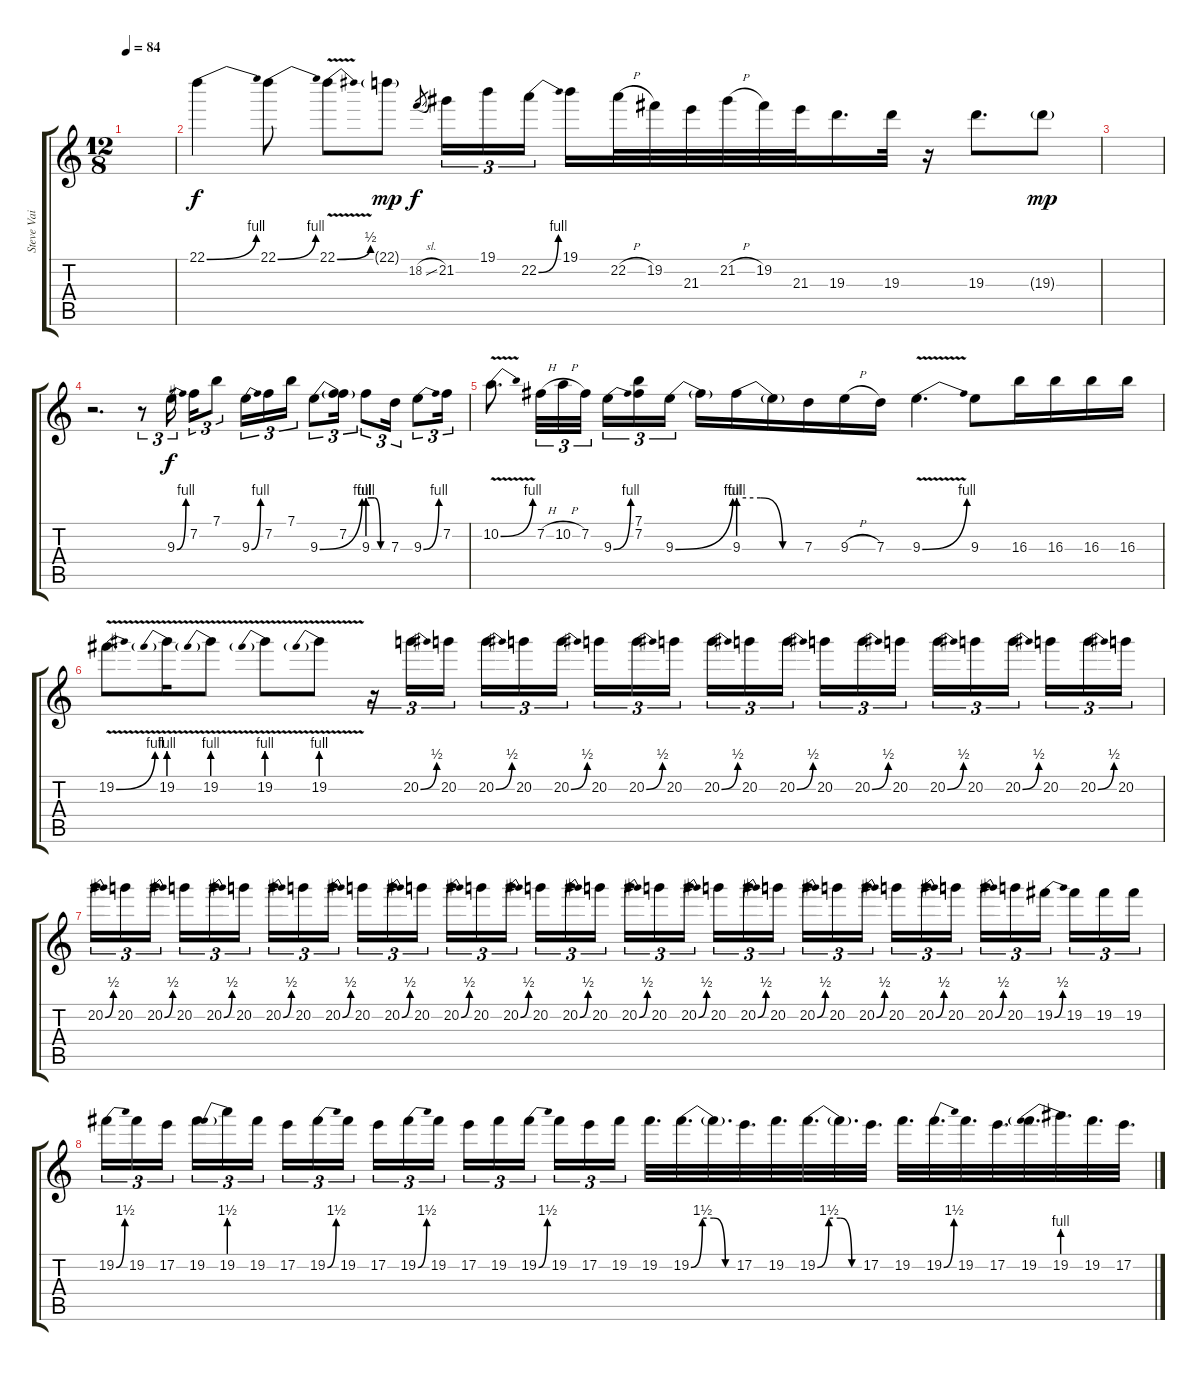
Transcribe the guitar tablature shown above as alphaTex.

\track ("Steve Vai" "Steve Vai") {instrument distortionguitar}
\staff {score tabs}
\tuning (E4 B3 G3 D3 A2 E2) {hide}
\ts (12 8)
\tempo 84
\clef g2
\ks c
|
22.1{be (bend 0 0 60 4)}.4{dy f} 22.1{be (bend 0 0 60 4)}.8 22.1{be (bend 0 0 60 2) v}.8 22.1{g}.8{dy mp} 18.2{sl}.8{gr dy f} 21.2.16{tu (3 2)} 19.1.16{tu (3 2)} 22.2{be (bend 0 0 60 4)}.16{tu (3 2)} 19.1.16 22.2{h}.32 19.2.32 21.3.32 21.2{h}.32 19.2.32 21.3.32 19.3.16{d} 19.3.32 r.16 19.3.8{d} 19.3{g}.8{dy mp} |
|
r.2{d} r.8{tu (3 2)} 9.3{be (bend 0 0 60 4)}.16{tu (3 2) dy f} 7.2.16{tu (3 2)} 7.1.8{tu (3 2)} 9.3{be (bend 0 0 60 4)}.16{tu (3 2)} 7.2.16{tu (3 2)} 7.1.16{tu (3 2)} 9.3{be (bend 0 0 60 4)}.8{tu (3 2)} (7.2 9.3{t}).16{tu (3 2)} 9.3{be (custom 0 4 20 4 40 0 60 0)}.8{tu (3 2)} 7.3.16{tu (3 2)} 9.3{be (bend 0 0 60 4)}.8{tu (3 2)} 7.2.16{tu (3 2)} |
10.2{be (bend 0 0 60 4) v}.8{d} 7.2{h}.32{tu (3 2)} 10.2{h}.32{tu (3 2)} 7.2.32{tu (3 2)} 9.3{be (bend 0 0 60 4)}.16{tu (3 2)} (7.1 7.2).16{tu (3 2)} 9.3{be (bend 0 0 60 4)}.16{tu (3 2)} 9.3{t}.16 9.3{be (custom 0 4 20 4 40 0 60 0)}.16 9.3{t}.16 7.3.16 9.3{h}.16 7.3.16 9.3{be (bend 0 0 60 4) v}.4{d} 9.3.8 16.3.16 16.3.16 16.3.16 16.3.16 |
19.2{be (bend 0 0 60 4) v}.8{d} 19.2{be (prebend 0 4 60 4) v}.16 19.2{be (prebend 0 4 60 4) v}.8 19.2{be (prebend 0 4 60 4) v}.8 19.2{be (prebend 0 4 60 4) v}.8 r.16{tu (3 2)} 20.2{be (bend 0 0 60 2)}.16{tu (3 2)} 20.2.16{tu (3 2)} 20.2{be (bend 0 0 60 2)}.16{tu (3 2)} 20.2.16{tu (3 2)} 20.2{be (bend 0 0 60 2)}.16{tu (3 2)} 20.2.16{tu (3 2)} 20.2{be (bend 0 0 60 2)}.16{tu (3 2)} 20.2.16{tu (3 2)} 20.2{be (bend 0 0 60 2)}.16{tu (3 2)} 20.2.16{tu (3 2)} 20.2{be (bend 0 0 60 2)}.16{tu (3 2)} 20.2.16{tu (3 2)} 20.2{be (bend 0 0 60 2)}.16{tu (3 2)} 20.2.16{tu (3 2)} 20.2{be (bend 0 0 60 2)}.16{tu (3 2)} 20.2.16{tu (3 2)} 20.2{be (bend 0 0 60 2)}.16{tu (3 2)} 20.2.16{tu (3 2)} 20.2{be (bend 0 0 60 2)}.16{tu (3 2)} 20.2.16{tu (3 2)} |
20.2{be (bend 0 0 60 2)}.16{tu (3 2)} 20.2.16{tu (3 2)} 20.2{be (bend 0 0 60 2)}.16{tu (3 2)} 20.2.16{tu (3 2)} 20.2{be (bend 0 0 60 2)}.16{tu (3 2)} 20.2.16{tu (3 2)} 20.2{be (bend 0 0 60 2)}.16{tu (3 2)} 20.2.16{tu (3 2)} 20.2{be (bend 0 0 60 2)}.16{tu (3 2)} 20.2.16{tu (3 2)} 20.2{be (bend 0 0 60 2)}.16{tu (3 2)} 20.2.16{tu (3 2)} 20.2{be (bend 0 0 60 2)}.16{tu (3 2)} 20.2.16{tu (3 2)} 20.2{be (bend 0 0 60 2)}.16{tu (3 2)} 20.2.16{tu (3 2)} 20.2{be (bend 0 0 60 2)}.16{tu (3 2)} 20.2.16{tu (3 2)} 20.2{be (bend 0 0 60 2)}.16{tu (3 2)} 20.2.16{tu (3 2)} 20.2{be (bend 0 0 60 2)}.16{tu (3 2)} 20.2.16{tu (3 2)} 20.2{be (bend 0 0 60 2)}.16{tu (3 2)} 20.2.16{tu (3 2)} 20.2{be (bend 0 0 60 2)}.16{tu (3 2)} 20.2.16{tu (3 2)} 20.2{be (bend 0 0 60 2)}.16{tu (3 2)} 20.2.16{tu (3 2)} 20.2{be (bend 0 0 60 2)}.16{tu (3 2)} 20.2.16{tu (3 2)} 20.2{be (bend 0 0 60 2)}.16{tu (3 2)} 20.2.16{tu (3 2)} 19.2{be (bend 0 0 60 2)}.16{tu (3 2)} 19.2.16{tu (3 2)} 19.2.16{tu (3 2)} 19.2.16{tu (3 2)} |
19.2{be (bend 0 0 60 6)}.16{tu (3 2)} 19.2.16{tu (3 2)} 17.2.16{tu (3 2)} 19.2.16{tu (3 2)} 19.2{be (prebend 0 6 60 6)}.16{tu (3 2)} 19.2.16{tu (3 2)} 17.2.16{tu (3 2)} 19.2{be (bend 0 0 60 6)}.16{tu (3 2)} 19.2.16{tu (3 2)} 17.2.16{tu (3 2)} 19.2{be (bend 0 0 60 6)}.16{tu (3 2)} 19.2.16{tu (3 2)} 17.2.16{tu (3 2)} 19.2.16{tu (3 2)} 19.2{be (bend 0 0 60 6)}.16{tu (3 2)} 19.2.16{tu (3 2)} 17.2.16{tu (3 2)} 19.2.16{tu (3 2)} 19.2.32{d} 19.2{be (custom 0 0 15 6 30 6 45 0 60 0)}.32{d} 19.2{t}.32{d} 17.2.32{d} 19.2.32{d} 19.2{be (custom 0 0 15 6 30 6 45 0 60 0)}.32{d} 19.2{t}.32{d} 17.2.32{d} 19.2.32{d} 19.2{be (bend 0 0 60 6)}.32{d} 19.2.32{d} 17.2.32{d} 19.2.32{d} 19.2{be (prebend 0 4 60 4)}.32{d} 19.2.32{d} 17.2.32{d}
